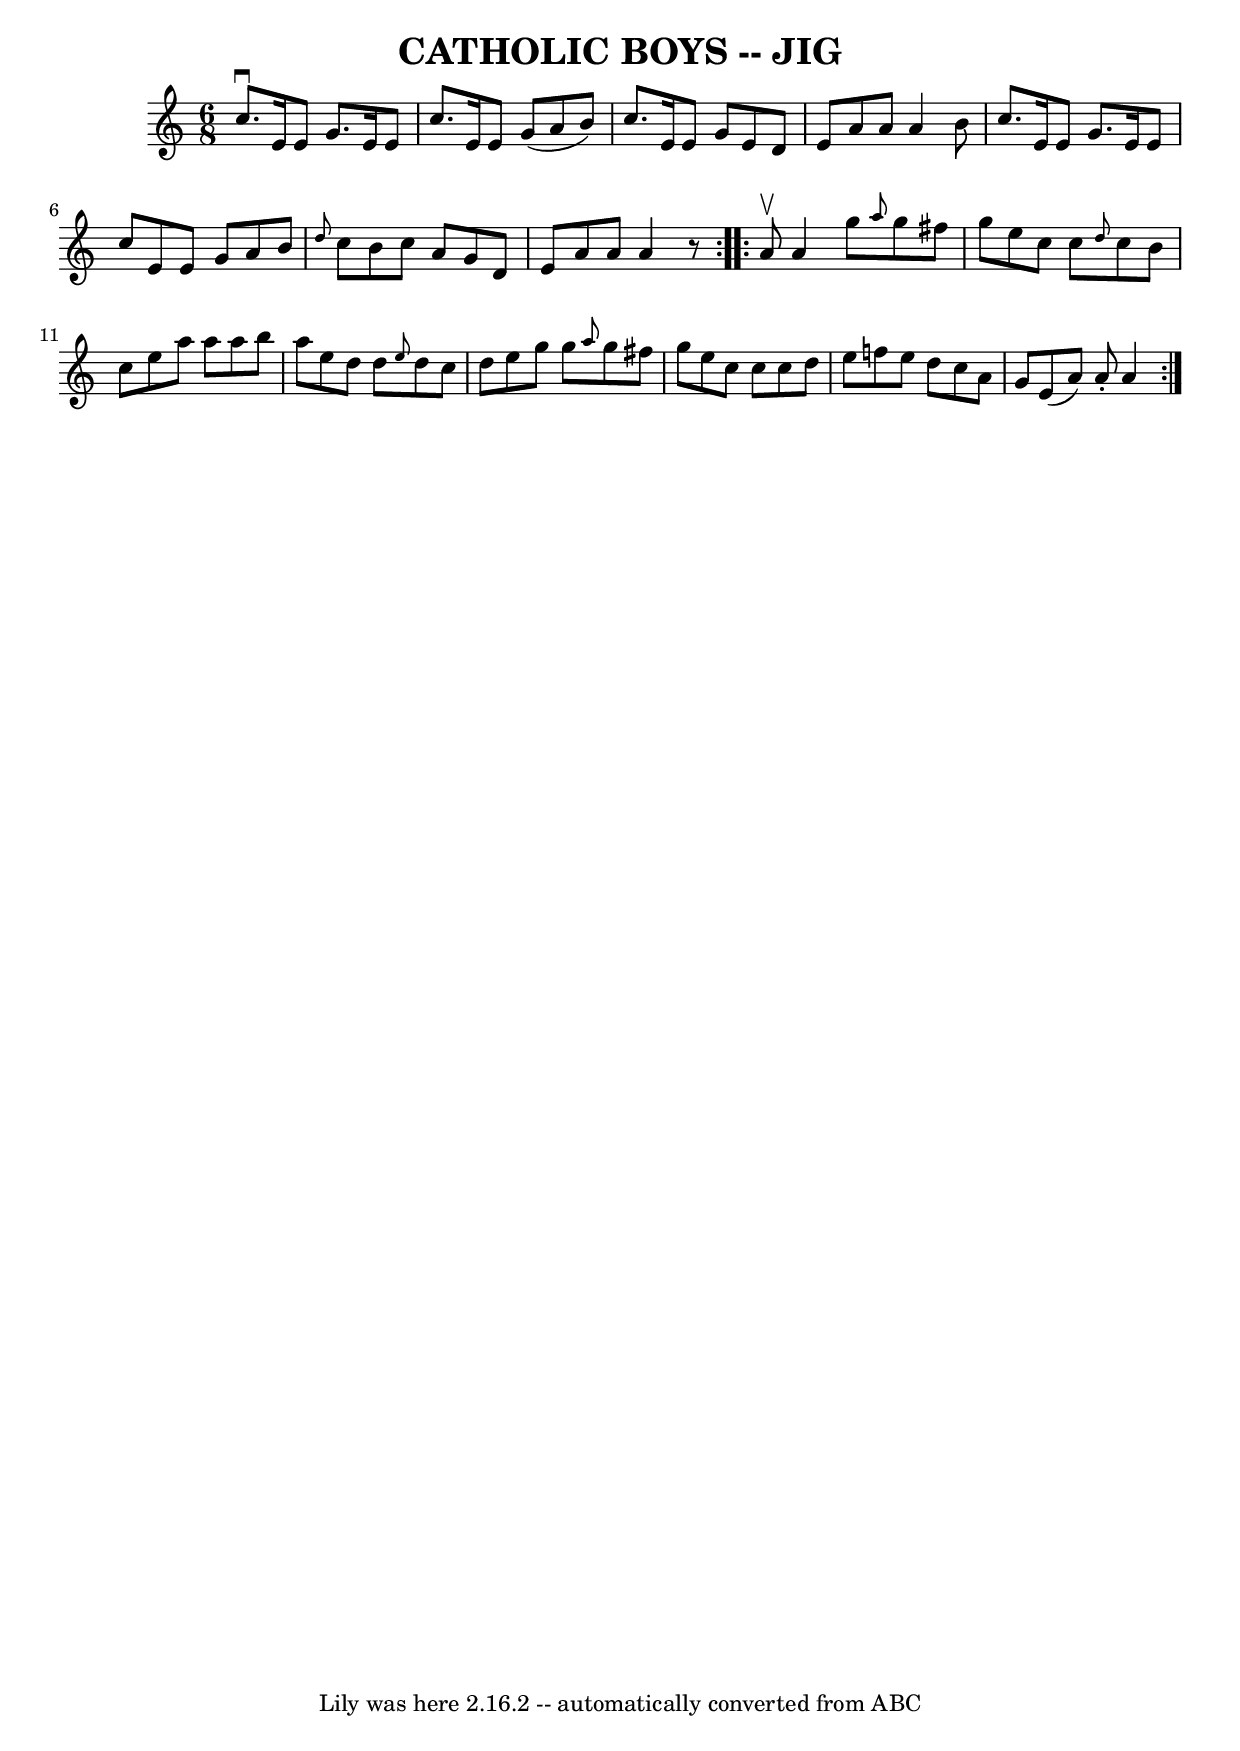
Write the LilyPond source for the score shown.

\version "2.16.2"
\include "Mammoth.ily"
\header {
  %% book = "Ryan's Mammoth Collection of Fiddle Tunes"
  crossRefNumber = "1"
  footnotes = ""
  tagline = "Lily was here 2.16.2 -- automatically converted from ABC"
  title = "CATHOLIC BOYS -- JIG"

}
voicedefault =  {



  \repeat volta 2 {

    \time 6/8 
    \key c \major
 c''8.^\downbow e'16 e'8 g'8. e'16 e'8  
    |
    c''8. e'16 e'8 g'8 (a'8 b'8)   |
    c''8.  
    e'16 e'8 g'8 e'8 d'8    |
    e'8 a'8 a'8 a'4    
    b'8        |
    c''8. e'16 e'8 g'8. e'16 e'8    |
    
    c''8 e'8 e'8 g'8 a'8 b'8    |
    \grace { d''8  
	   } c''8  
    b'8 c''8 a'8 g'8 d'8    |
    e'8 a'8 a'8 a'4    r8 
    
  }     
  \repeat volta 2 {
    a'8^\upbow       |
    a'4 g''8  \grace {  
      a''8  
    } g''8 fis''8 g''8    |
    e''8 c''8 c''8  
    \grace { d''8  
	   } c''8 b'8 c''8    |
    e''8 a''8 a''8    
    a''8 b''8 a''8    |
    e''8 d''8 d''8  \grace { e''8  
			   }   
    d''8 c''8 d''8        |
    e''8 g''8 g''8  \grace { a''8  

			   } g''8 fis''8 g''8    |
    e''8 c''8 c''8 c''8 d''8   
    e''8    |
    f''!8 e''8 d''8 c''8 a'8 g'8    |
    
    e'8 (a'8) a'8 -. a'4    
  }   

}

\score{
  <<

    \context Staff="default"
    {
      \voicedefault 
      
    }

  >>
  \layout {
    
  }
  \midi {
  }

}
